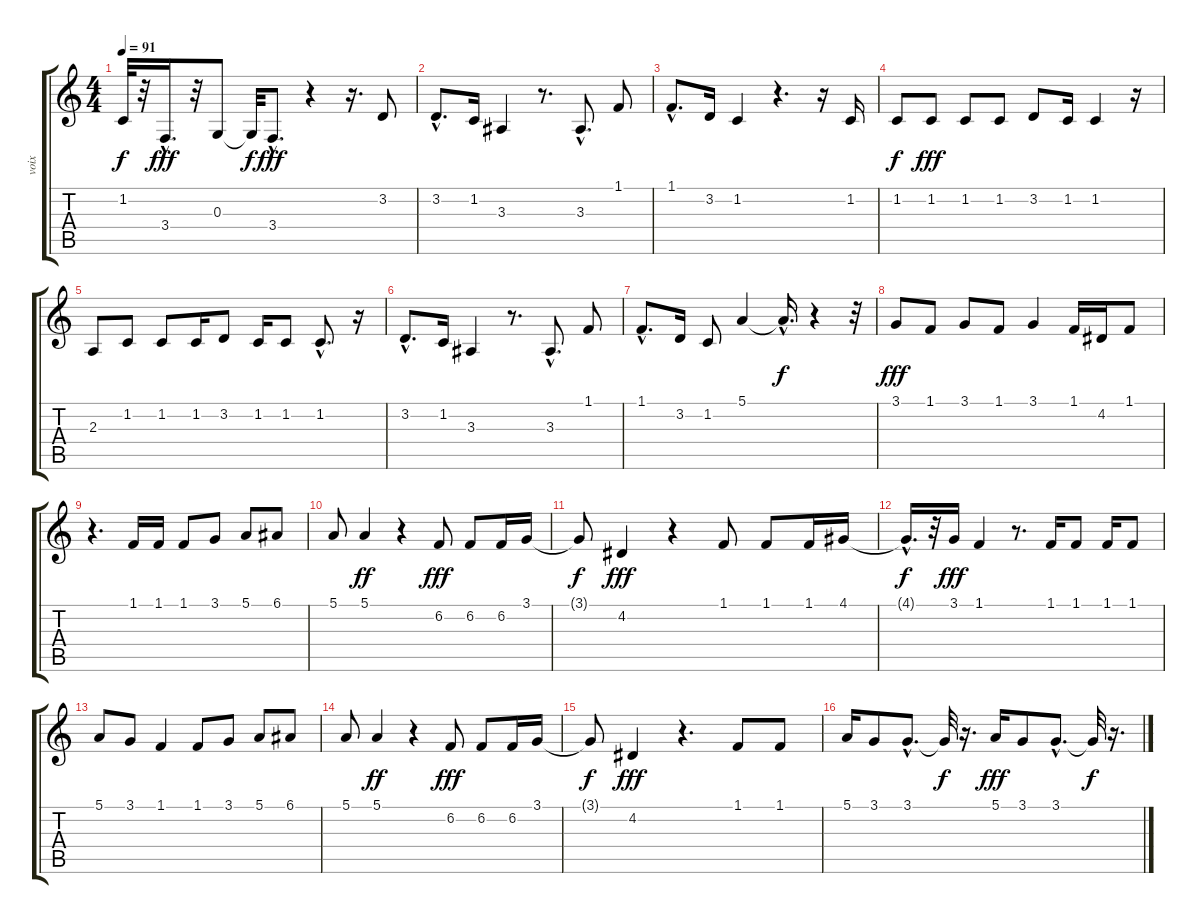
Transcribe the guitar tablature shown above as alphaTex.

\track ("voix" "voix") {instrument choiraahs}
\staff {score tabs}
\tuning (E4 B3 G3 D3 A2 E2) {hide}
\ts (4 4)
\tempo 91
\clef g2
\ks c
1.2{t}.32{dy f} r.32 3.4{hac}.16{d dy fff} r.32 0.3.8 0.3{t}.32{dy f} 3.4{hac}.8{d dy fff} r.4 r.16{d} 3.2.8{volume 14} |
3.2{hac}.8{d} 1.2.16 3.3.4 r.8{d} 3.3{hac}.8{d} 1.1.8 |
1.1{hac}.8{d} 3.2.16 1.2.4 r.4{d} r.16 1.2.16 |
1.2.8{dy f} 1.2.8{dy fff} 1.2.8 1.2.8 3.2.8 1.2.16 1.2.4 r.16 |
2.3.8 1.2.8 1.2.8 1.2.16 3.2.8 1.2.16 1.2.8 1.2{hac}.8{d} r.16 |
3.2{hac}.8{d} 1.2.16 3.3.4 r.8{d} 3.3{hac}.8{d} 1.1.8 |
1.1{hac}.8{d} 3.2.16 1.2.8 5.1.4 5.1{hac t}.16{d dy f} r.4 r.32 |
3.1.8{dy fff volume 14} 1.1.8 3.1.8 1.1.8 3.1.4 1.1.16{volume 13} 4.2.16 1.1.8 |
r.4{d} 1.1.16{volume 15} 1.1.16{volume 15} 1.1.8{volume 15} 3.1.8{volume 16} 5.1.8{volume 16} 6.1.8 |
5.1.8 5.1.4{dy ff} r.4 6.2.8{dy fff volume 15} 6.2.8 6.2.16{volume 15} 3.1.16{volume 15} |
3.1{t}.8{dy f} 4.2.4{dy fff} r.4 1.1.8 1.1.8 1.1.16 4.1.16 |
4.1{hac t}.16{d dy f} r.32 3.1.16{dy fff} 1.1.4 r.8{d} 1.1.16 1.1.8 1.1.16 1.1.8 |
5.1.8 3.1.8 1.1.4 1.1.8 3.1.8{volume 15} 5.1.8{volume 16} 6.1.8{volume 16} |
5.1.8 5.1.4{dy ff} r.4 6.2.8{dy fff volume 15} 6.2.8 6.2.16 3.1.16 |
3.1{t}.8{dy f} 4.2.4{dy fff} r.4{d} 1.1.8 1.1.8 |
5.1.16 3.1.8 3.1{hac}.8{d} 3.1{t}.32{dy f} r.16{d} 5.1.16{dy fff} 3.1.8 3.1{hac}.8{d} 3.1{t}.32{dy f} r.16{d}
